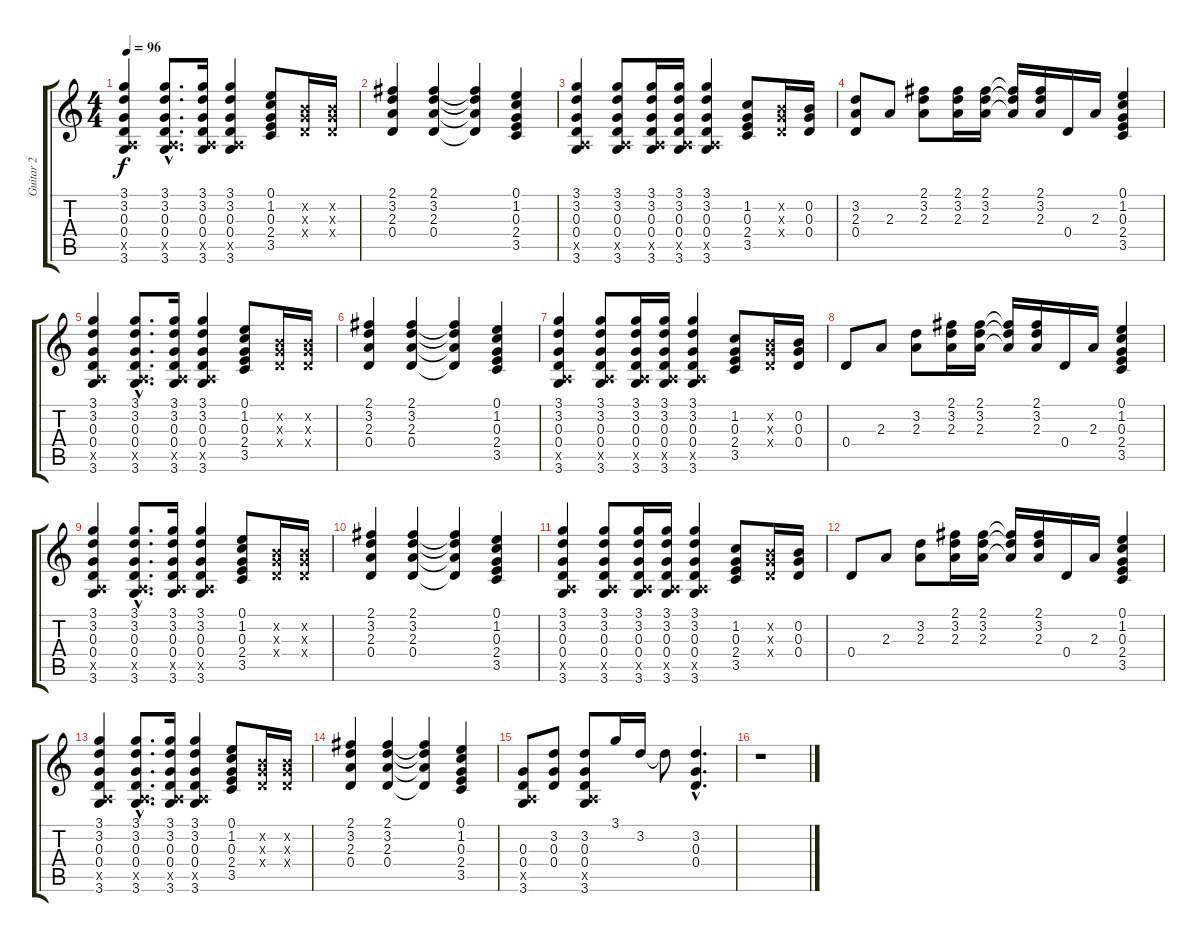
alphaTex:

\track ("Guitar 2" "Guitar 2") {instrument electricguitarclean}
\staff {score tabs}
\tuning (E4 B3 G3 D3 A2 E2) {hide}
\ts (4 4)
\tempo 96
\clef g2
\ks c
(3.1 3.2 0.3 0.4 0.5{x} 3.6).4{dy f} (3.1{hac} 3.2{hac} 0.3{hac} 0.4{hac} 0.5{hac x} 3.6{hac}).8{d} (3.1 3.2 0.3 0.4 0.5{x} 3.6).16 (3.1 3.2 0.3 0.4 0.5{x} 3.6).4 (0.1 1.2 0.3 2.4 3.5).8 (0.2{x} 0.3{x} 0.4{x}).16 (0.2{x} 0.3{x} 0.4{x}).16 |
(2.1 3.2 2.3 0.4).4 (2.1 3.2 2.3 0.4).4 (2.1{t} 3.2{t} 2.3{t} 0.4{t}).4 (0.1 1.2 0.3 2.4 3.5).4 |
(3.1 3.2 0.3 0.4 0.5{x} 3.6).4 (3.1 3.2 0.3 0.4 0.5{x} 3.6).8 (3.1 3.2 0.3 0.4 0.5{x} 3.6).16 (3.1 3.2 0.3 0.4 0.5{x} 3.6).16 (3.1 3.2 0.3 0.4 0.5{x} 3.6).4 (1.2 0.3 2.4 3.5).8 (0.2{x} 0.3{x} 0.4{x}).16 (0.2 0.3 0.4).16 |
(3.2 2.3 0.4).8 2.3.8 (2.1 3.2 2.3).8 (2.1 3.2 2.3).16 (2.1 3.2 2.3).16 (2.1{t} 3.2{t} 2.3{t}).16 (2.1 3.2 2.3).16 0.4.16 2.3.16 (0.1 1.2 0.3 2.4 3.5).4 |
(3.1 3.2 0.3 0.4 0.5{x} 3.6).4 (3.1{hac} 3.2{hac} 0.3{hac} 0.4{hac} 0.5{hac x} 3.6{hac}).8{d} (3.1 3.2 0.3 0.4 0.5{x} 3.6).16 (3.1 3.2 0.3 0.4 0.5{x} 3.6).4 (0.1 1.2 0.3 2.4 3.5).8 (0.2{x} 0.3{x} 0.4{x}).16 (0.2{x} 0.3{x} 0.4{x}).16 |
(2.1 3.2 2.3 0.4).4 (2.1 3.2 2.3 0.4).4 (2.1{t} 3.2{t} 2.3{t} 0.4{t}).4 (0.1 1.2 0.3 2.4 3.5).4 |
(3.1 3.2 0.3 0.4 0.5{x} 3.6).4 (3.1 3.2 0.3 0.4 0.5{x} 3.6).8 (3.1 3.2 0.3 0.4 0.5{x} 3.6).16 (3.1 3.2 0.3 0.4 0.5{x} 3.6).16 (3.1 3.2 0.3 0.4 0.5{x} 3.6).4 (1.2 0.3 2.4 3.5).8 (0.2{x} 0.3{x} 0.4{x}).16 (0.2 0.3 0.4).16 |
0.4.8 2.3.8 (3.2 2.3).8 (2.1 3.2 2.3).16 (2.1 3.2 2.3).16 (2.1{t} 3.2{t} 2.3{t}).16 (2.1 3.2 2.3).16 0.4.16 2.3.16 (0.1 1.2 0.3 2.4 3.5).4 |
(3.1 3.2 0.3 0.4 0.5{x} 3.6).4 (3.1{hac} 3.2{hac} 0.3{hac} 0.4{hac} 0.5{hac x} 3.6{hac}).8{d} (3.1 3.2 0.3 0.4 0.5{x} 3.6).16 (3.1 3.2 0.3 0.4 0.5{x} 3.6).4 (0.1 1.2 0.3 2.4 3.5).8 (0.2{x} 0.3{x} 0.4{x}).16 (0.2{x} 0.3{x} 0.4{x}).16 |
(2.1 3.2 2.3 0.4).4 (2.1 3.2 2.3 0.4).4 (2.1{t} 3.2{t} 2.3{t} 0.4{t}).4 (0.1 1.2 0.3 2.4 3.5).4 |
(3.1 3.2 0.3 0.4 0.5{x} 3.6).4 (3.1 3.2 0.3 0.4 0.5{x} 3.6).8 (3.1 3.2 0.3 0.4 0.5{x} 3.6).16 (3.1 3.2 0.3 0.4 0.5{x} 3.6).16 (3.1 3.2 0.3 0.4 0.5{x} 3.6).4 (1.2 0.3 2.4 3.5).8 (0.2{x} 0.3{x} 0.4{x}).16 (0.2 0.3 0.4).16 |
0.4.8 2.3.8 (3.2 2.3).8 (2.1 3.2 2.3).16 (2.1 3.2 2.3).16 (2.1{t} 3.2{t} 2.3{t}).16 (2.1 3.2 2.3).16 0.4.16 2.3.16 (0.1 1.2 0.3 2.4 3.5).4 |
(3.1 3.2 0.3 0.4 0.5{x} 3.6).4 (3.1{hac} 3.2{hac} 0.3{hac} 0.4{hac} 0.5{hac x} 3.6{hac}).8{d} (3.1 3.2 0.3 0.4 0.5{x} 3.6).16 (3.1 3.2 0.3 0.4 0.5{x} 3.6).4 (0.1 1.2 0.3 2.4 3.5).8 (0.2{x} 0.3{x} 0.4{x}).16 (0.2{x} 0.3{x} 0.4{x}).16 |
(2.1 3.2 2.3 0.4).4 (2.1 3.2 2.3 0.4).4 (2.1{t} 3.2{t} 2.3{t} 0.4{t}).4 (0.1 1.2 0.3 2.4 3.5).4 |
(0.3 0.4 0.5{x} 3.6).8 (3.2 0.3 0.4).8 (3.2 0.3 0.4 0.5{x} 3.6).8 3.1.16 3.2.16 3.2{t}.8 (3.2{hac} 0.3{hac} 0.4{hac}).4{d} |
r.1
